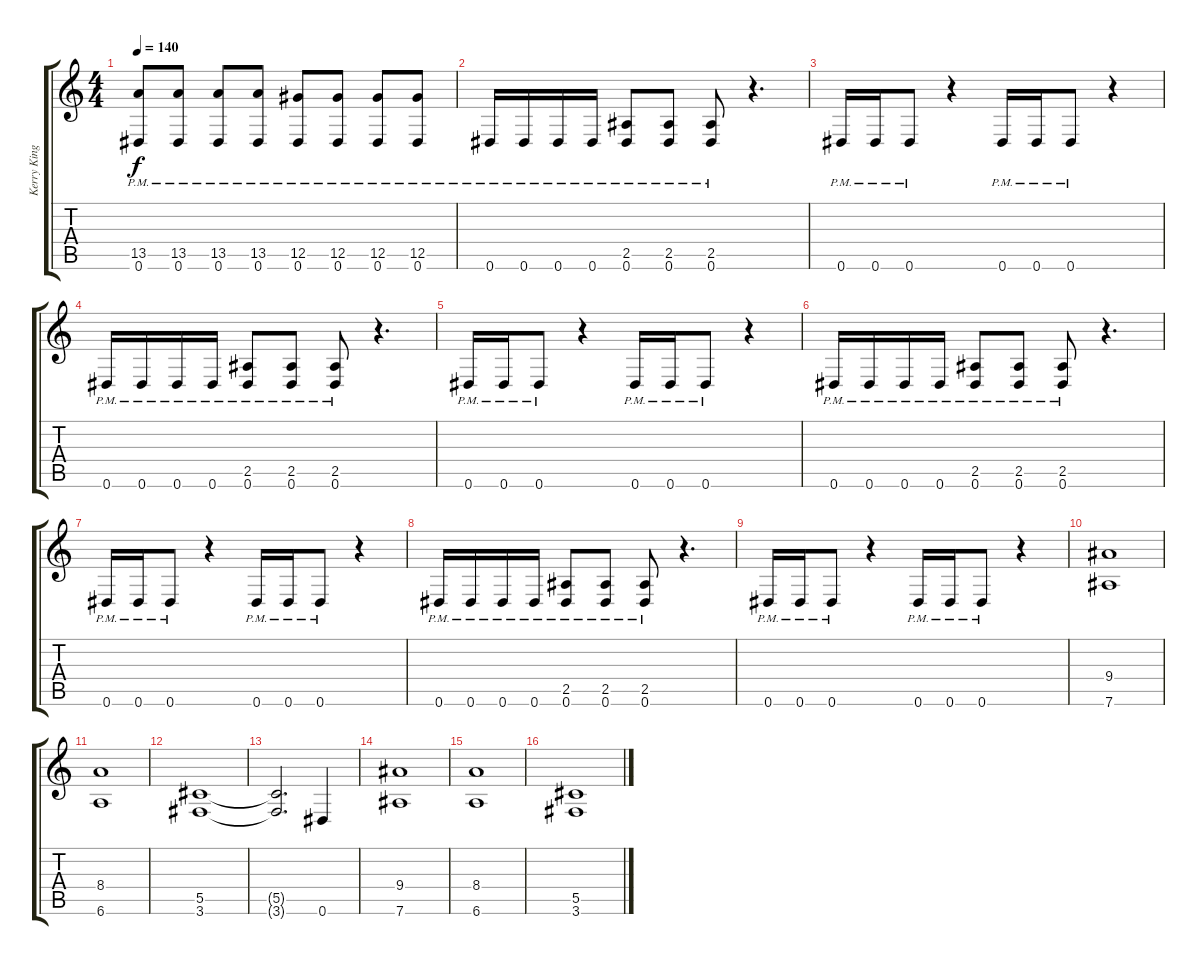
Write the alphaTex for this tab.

\track ("Kerry King" "Kerry King") {instrument distortionguitar}
\staff {score tabs}
\tuning (Eb4 Bb3 Gb3 Db3 Ab2 Eb2) {hide}
\ts (4 4)
\tempo 140
\clef g2
\ks c
(13.5{pm} 0.6{pm}).8{dy f} (13.5{pm} 0.6{pm}).8 (13.5{pm} 0.6{pm}).8 (13.5{pm} 0.6{pm}).8 (12.5{pm} 0.6{pm}).8 (12.5{pm} 0.6{pm}).8 (12.5{pm} 0.6{pm}).8 (12.5{pm} 0.6{pm}).8 |
0.6{pm}.16 0.6{pm}.16 0.6{pm}.16 0.6{pm}.16 (2.5{pm} 0.6{pm}).8 (2.5{pm} 0.6{pm}).8 (2.5{pm} 0.6{pm}).8 r.4{d} |
0.6{pm}.16 0.6{pm}.16 0.6{pm}.8 r.4 0.6{pm}.16 0.6{pm}.16 0.6{pm}.8 r.4 |
0.6{pm}.16 0.6{pm}.16 0.6{pm}.16 0.6{pm}.16 (2.5{pm} 0.6{pm}).8 (2.5{pm} 0.6{pm}).8 (2.5{pm} 0.6{pm}).8 r.4{d} |
0.6{pm}.16 0.6{pm}.16 0.6{pm}.8 r.4 0.6{pm}.16 0.6{pm}.16 0.6{pm}.8 r.4 |
0.6{pm}.16 0.6{pm}.16 0.6{pm}.16 0.6{pm}.16 (2.5{pm} 0.6{pm}).8 (2.5{pm} 0.6{pm}).8 (2.5{pm} 0.6{pm}).8 r.4{d} |
0.6{pm}.16 0.6{pm}.16 0.6{pm}.8 r.4 0.6{pm}.16 0.6{pm}.16 0.6{pm}.8 r.4 |
0.6{pm}.16 0.6{pm}.16 0.6{pm}.16 0.6{pm}.16 (2.5{pm} 0.6{pm}).8 (2.5{pm} 0.6{pm}).8 (2.5{pm} 0.6{pm}).8 r.4{d} |
0.6{pm}.16 0.6{pm}.16 0.6{pm}.8 r.4 0.6{pm}.16 0.6{pm}.16 0.6{pm}.8 r.4 |
(9.4 7.6).1 |
(8.4 6.6).1 |
(5.5 3.6).1 |
(5.5{t} 3.6{t}).2{d} 0.6.4 |
(9.4 7.6).1 |
(8.4 6.6).1 |
(5.5 3.6).1
